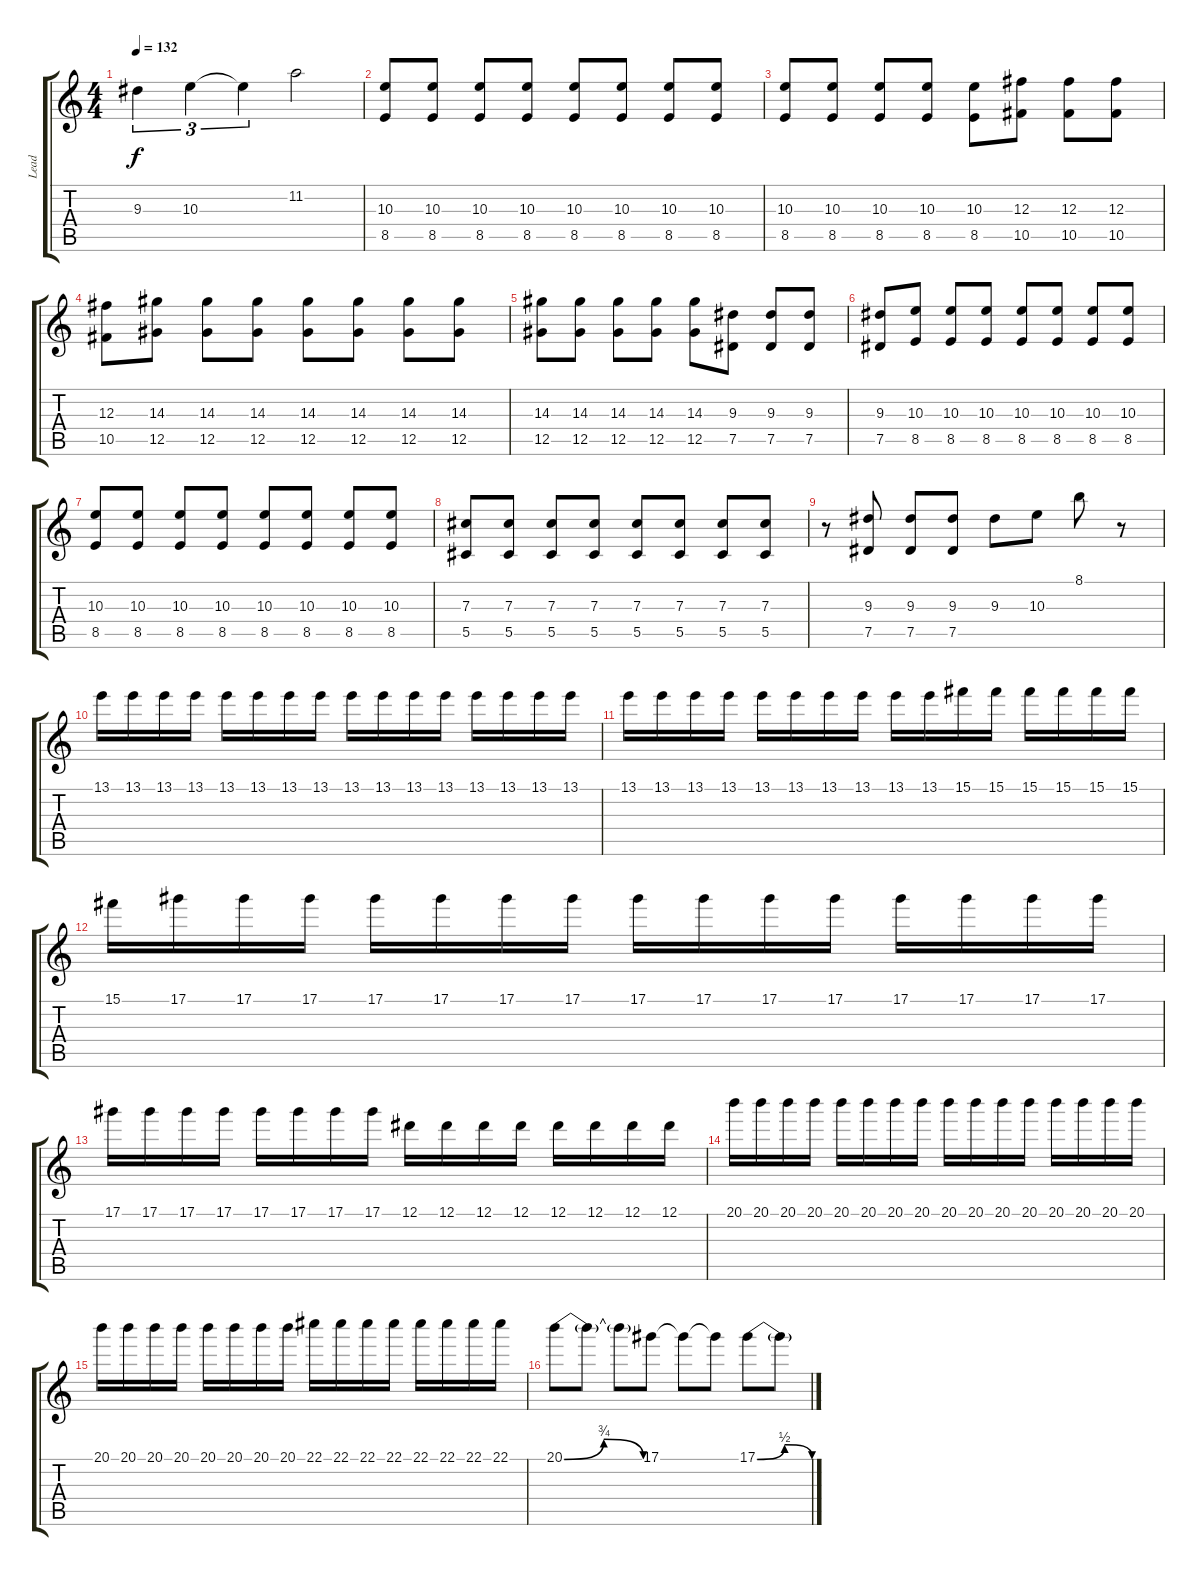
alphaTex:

\track ("Lead" "Lead") {instrument distortionguitar}
\staff {score tabs}
\tuning (Eb4 Bb3 Gb3 Db3 Ab2 Db2) {hide}
\ts (4 4)
\tempo 132
\clef g2
\ks c
9.3.4{tu (3 2) dy f} 10.3.4{tu (3 2)} 10.3{t}.4{tu (3 2)} 11.2.2 |
(10.3 8.5).8 (10.3 8.5).8 (10.3 8.5).8 (10.3 8.5).8 (10.3 8.5).8 (10.3 8.5).8 (10.3 8.5).8 (10.3 8.5).8 |
(10.3 8.5).8 (10.3 8.5).8 (10.3 8.5).8 (10.3 8.5).8 (10.3 8.5).8 (12.3 10.5).8 (12.3 10.5).8 (12.3 10.5).8 |
(12.3 10.5).8 (14.3 12.5).8 (14.3 12.5).8 (14.3 12.5).8 (14.3 12.5).8 (14.3 12.5).8 (14.3 12.5).8 (14.3 12.5).8 |
(14.3 12.5).8 (14.3 12.5).8 (14.3 12.5).8 (14.3 12.5).8 (14.3 12.5).8 (9.3 7.5).8 (9.3 7.5).8 (9.3 7.5).8 |
(9.3 7.5).8 (10.3 8.5).8 (10.3 8.5).8 (10.3 8.5).8 (10.3 8.5).8 (10.3 8.5).8 (10.3 8.5).8 (10.3 8.5).8 |
(10.3 8.5).8 (10.3 8.5).8 (10.3 8.5).8 (10.3 8.5).8 (10.3 8.5).8 (10.3 8.5).8 (10.3 8.5).8 (10.3 8.5).8 |
(7.3 5.5).8 (7.3 5.5).8 (7.3 5.5).8 (7.3 5.5).8 (7.3 5.5).8 (7.3 5.5).8 (7.3 5.5).8 (7.3 5.5).8 |
r.8 (9.3 7.5).8 (9.3 7.5).8 (9.3 7.5).8 9.3.8 10.3.8 8.1.8 r.8 |
13.1.16 13.1.16 13.1.16 13.1.16 13.1.16 13.1.16 13.1.16 13.1.16 13.1.16 13.1.16 13.1.16 13.1.16 13.1.16 13.1.16 13.1.16 13.1.16 |
13.1.16 13.1.16 13.1.16 13.1.16 13.1.16 13.1.16 13.1.16 13.1.16 13.1.16 13.1.16 15.1.16 15.1.16 15.1.16 15.1.16 15.1.16 15.1.16 |
15.1.16 17.1.16 17.1.16 17.1.16 17.1.16 17.1.16 17.1.16 17.1.16 17.1.16 17.1.16 17.1.16 17.1.16 17.1.16 17.1.16 17.1.16 17.1.16 |
17.1.16 17.1.16 17.1.16 17.1.16 17.1.16 17.1.16 17.1.16 17.1.16 12.1.16 12.1.16 12.1.16 12.1.16 12.1.16 12.1.16 12.1.16 12.1.16 |
20.1.16 20.1.16 20.1.16 20.1.16 20.1.16 20.1.16 20.1.16 20.1.16 20.1.16 20.1.16 20.1.16 20.1.16 20.1.16 20.1.16 20.1.16 20.1.16 |
20.1.16 20.1.16 20.1.16 20.1.16 20.1.16 20.1.16 20.1.16 20.1.16 22.1.16 22.1.16 22.1.16 22.1.16 22.1.16 22.1.16 22.1.16 22.1.16 |
20.1{be (bendrelease 0 0 30 3 30 3 60 0)}.8 20.1{t}.8 20.1{t}.8 17.1.8 17.1{t}.8 17.1{t}.8 17.1{be (bendrelease 0 0 30 2 30 2 60 0)}.8 17.1{t}.8
